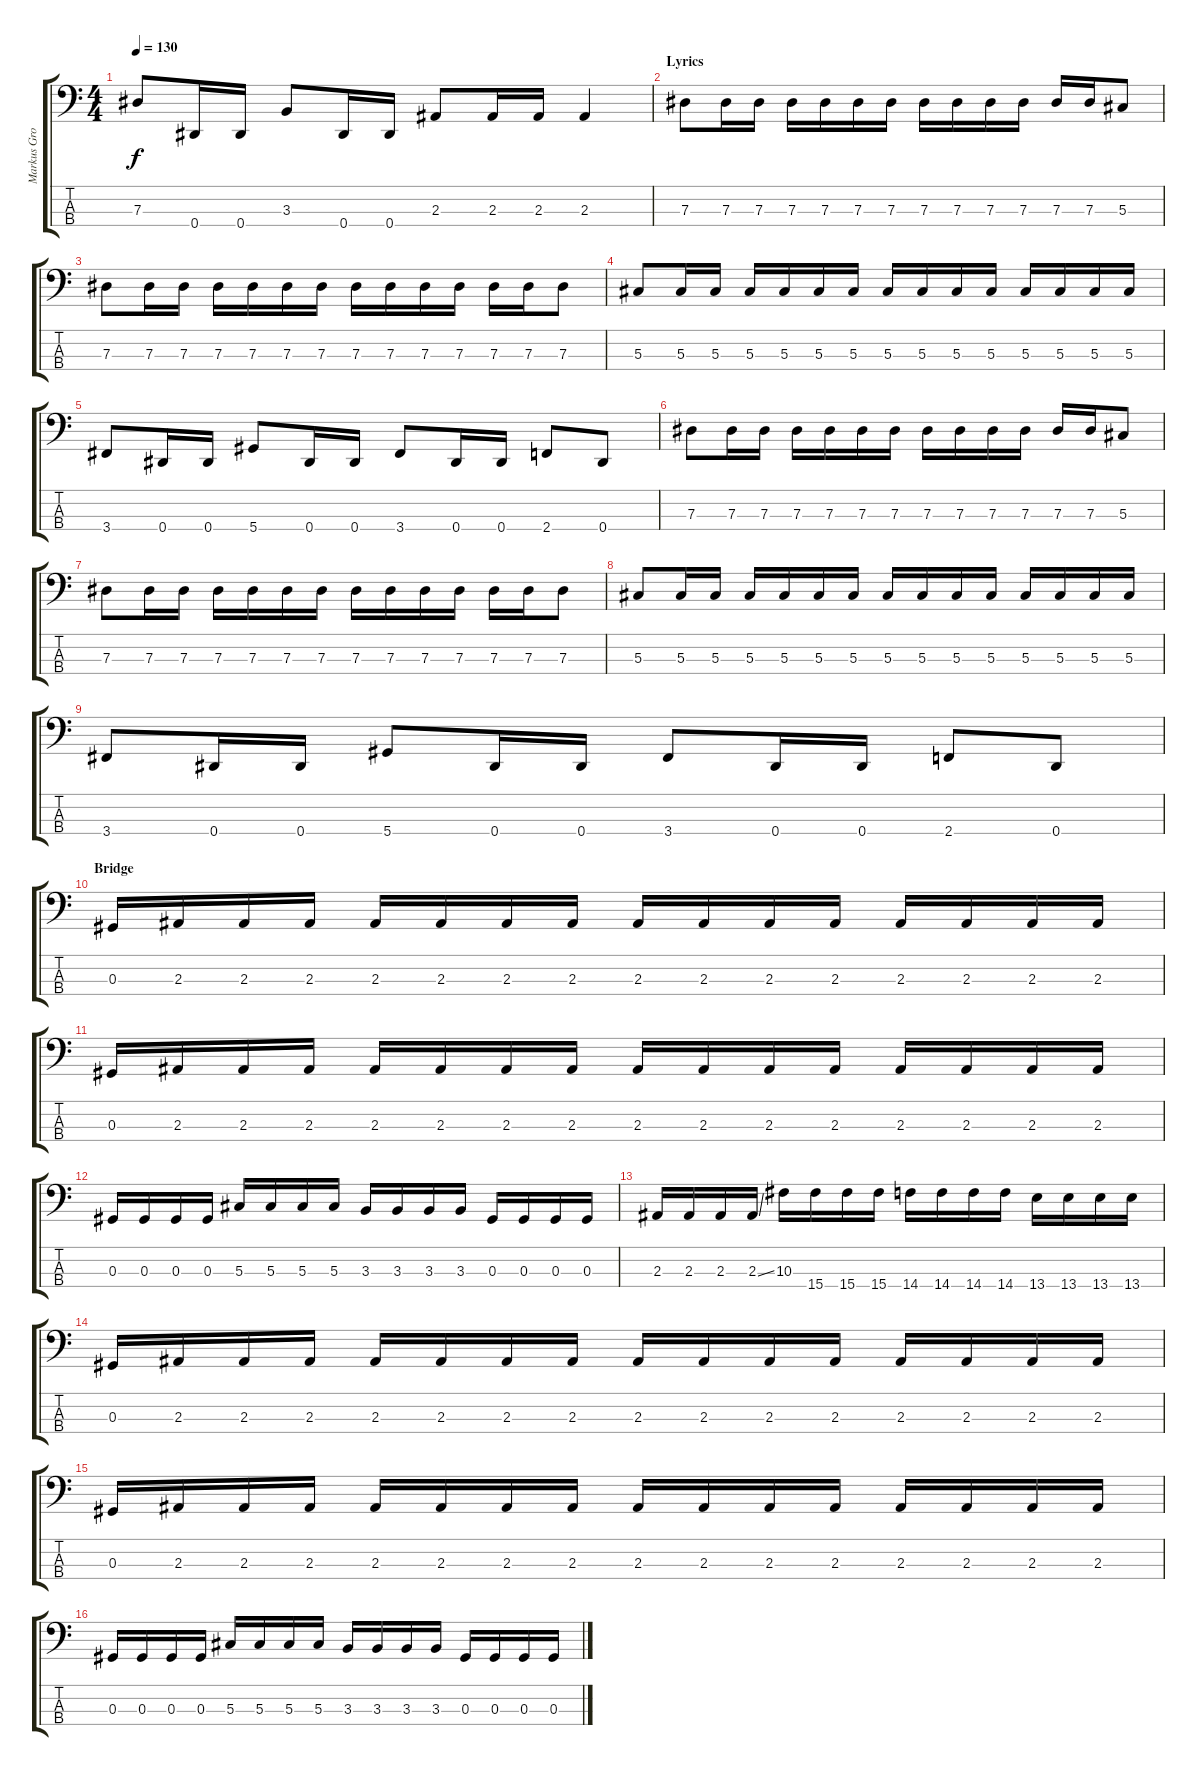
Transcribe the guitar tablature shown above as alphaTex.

\track ("Markus Grosskopf" "Markus Gro") {instrument electricbassfinger}
\staff {score tabs}
\tuning (Gb2 Db2 Ab1 Eb1) {hide}
\ts (4 4)
\tempo 130
\clef f4
\ks c
7.3.8{dy f} 0.4.16 0.4.16 3.3.8 0.4.16 0.4.16 2.3.8 2.3.16 2.3.16 2.3.4 |
\section ("" "Lyrics")
7.3.8 7.3.16 7.3.16 7.3.16 7.3.16 7.3.16 7.3.16 7.3.16 7.3.16 7.3.16 7.3.16 7.3.16 7.3.16 5.3.8 |
7.3.8 7.3.16 7.3.16 7.3.16 7.3.16 7.3.16 7.3.16 7.3.16 7.3.16 7.3.16 7.3.16 7.3.16 7.3.16 7.3.8 |
5.3.8 5.3.16 5.3.16 5.3.16 5.3.16 5.3.16 5.3.16 5.3.16 5.3.16 5.3.16 5.3.16 5.3.16 5.3.16 5.3.16 5.3.16 |
3.4.8 0.4.16 0.4.16 5.4.8 0.4.16 0.4.16 3.4.8 0.4.16 0.4.16 2.4.8 0.4.8 |
7.3.8 7.3.16 7.3.16 7.3.16 7.3.16 7.3.16 7.3.16 7.3.16 7.3.16 7.3.16 7.3.16 7.3.16 7.3.16 5.3.8 |
7.3.8 7.3.16 7.3.16 7.3.16 7.3.16 7.3.16 7.3.16 7.3.16 7.3.16 7.3.16 7.3.16 7.3.16 7.3.16 7.3.8 |
5.3.8 5.3.16 5.3.16 5.3.16 5.3.16 5.3.16 5.3.16 5.3.16 5.3.16 5.3.16 5.3.16 5.3.16 5.3.16 5.3.16 5.3.16 |
3.4.8 0.4.16 0.4.16 5.4.8 0.4.16 0.4.16 3.4.8 0.4.16 0.4.16 2.4.8 0.4.8 |
\section ("" "Bridge")
0.3.16 2.3.16 2.3.16 2.3.16 2.3.16 2.3.16 2.3.16 2.3.16 2.3.16 2.3.16 2.3.16 2.3.16 2.3.16 2.3.16 2.3.16 2.3.16 |
0.3.16 2.3.16 2.3.16 2.3.16 2.3.16 2.3.16 2.3.16 2.3.16 2.3.16 2.3.16 2.3.16 2.3.16 2.3.16 2.3.16 2.3.16 2.3.16 |
0.3.16 0.3.16 0.3.16 0.3.16 5.3.16 5.3.16 5.3.16 5.3.16 3.3.16 3.3.16 3.3.16 3.3.16 0.3.16 0.3.16 0.3.16 0.3.16 |
2.3.16 2.3.16 2.3.16 2.3{ss}.16 10.3.16 15.4.16 15.4.16 15.4.16 14.4.16 14.4.16 14.4.16 14.4.16 13.4.16 13.4.16 13.4.16 13.4.16 |
0.3.16 2.3.16 2.3.16 2.3.16 2.3.16 2.3.16 2.3.16 2.3.16 2.3.16 2.3.16 2.3.16 2.3.16 2.3.16 2.3.16 2.3.16 2.3.16 |
0.3.16 2.3.16 2.3.16 2.3.16 2.3.16 2.3.16 2.3.16 2.3.16 2.3.16 2.3.16 2.3.16 2.3.16 2.3.16 2.3.16 2.3.16 2.3.16 |
0.3.16 0.3.16 0.3.16 0.3.16 5.3.16 5.3.16 5.3.16 5.3.16 3.3.16 3.3.16 3.3.16 3.3.16 0.3.16 0.3.16 0.3.16 0.3.16
